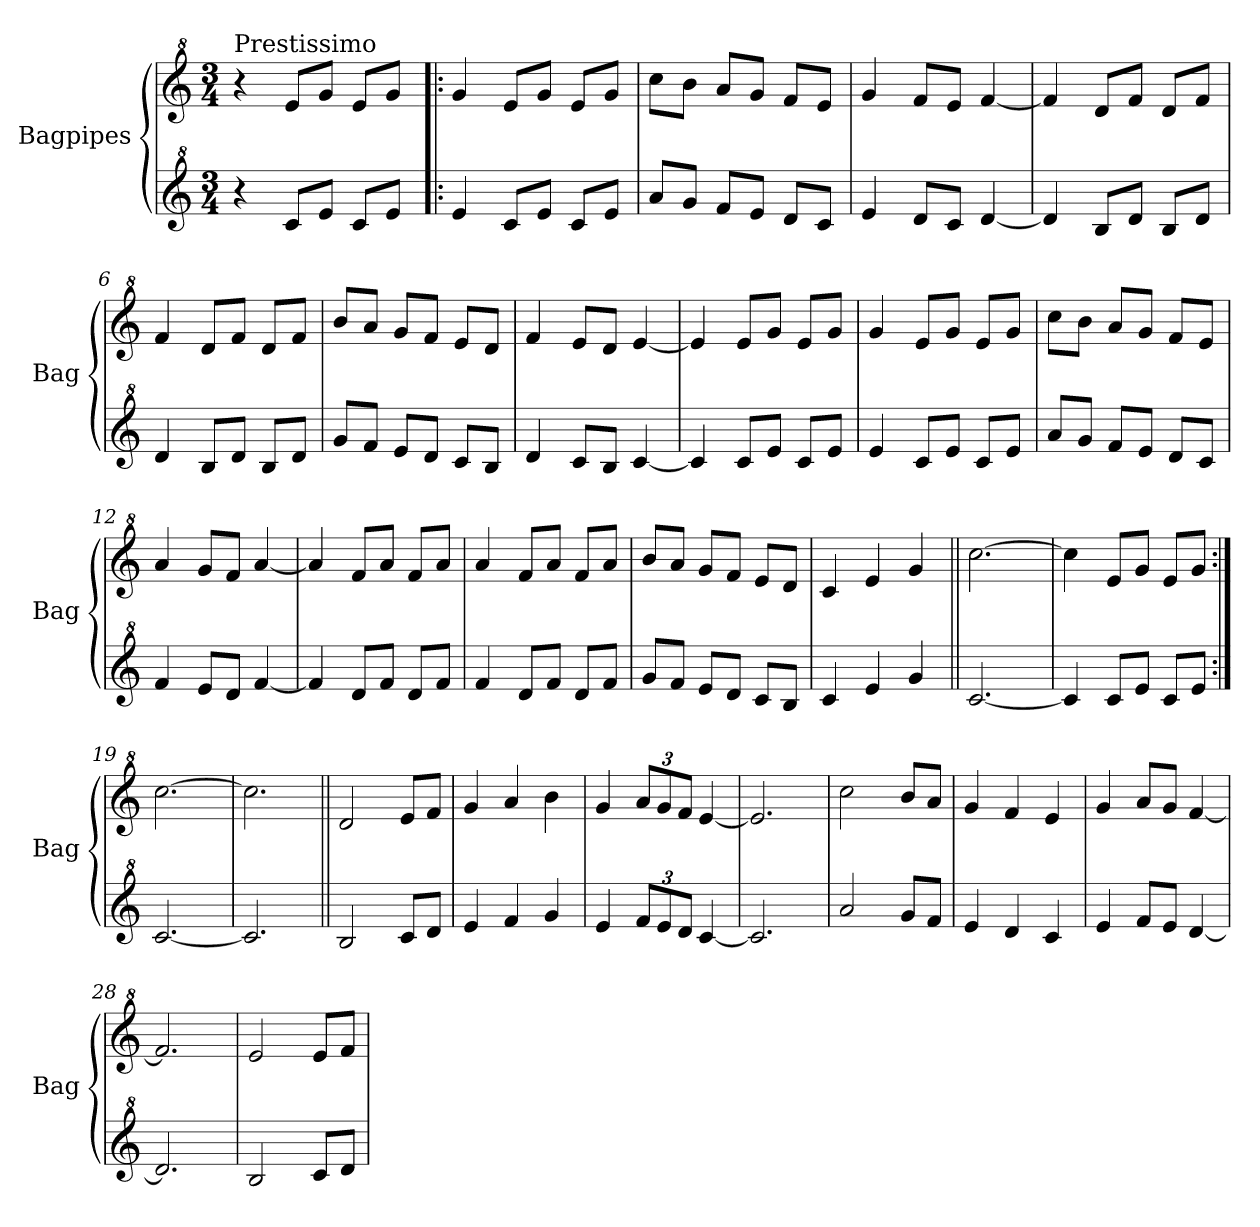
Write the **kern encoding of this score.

**kern	**kern
*part2	*part1
*staff2	*staff1
*I"Bagpipes	*I"Bagpipes
*I'Bag	*I'Bag
*clefG^2	*clefG^2
*k[]	*k[]
*C:	*C:
*M3/4	*M3/4
=1	=1
!	!LO:TX:a:t=Prestissimo
4r	4r
8cc/L	8ee/L
8ee/J	8gg/J
8cc/L	8ee/L
8ee/J	8gg/J
=2!|:	=2!|:
4ee/	4gg/
8cc/L	8ee/L
8ee/J	8gg/J
8cc/L	8ee/L
8ee/J	8gg/J
=3	=3
8aa/L	8ccc\L
8gg/J	8bb\J
8ff/L	8aa/L
8ee/J	8gg/J
8dd/L	8ff/L
8cc/J	8ee/J
=4	=4
4ee/	4gg/
8dd/L	8ff/L
8cc/J	8ee/J
[4dd/	[4ff/
=5	=5
4dd/]	4ff/]
8b/L	8dd/L
8dd/J	8ff/J
8b/L	8dd/L
8dd/J	8ff/J
=6	=6
4dd/	4ff/
8b/L	8dd/L
8dd/J	8ff/J
8b/L	8dd/L
8dd/J	8ff/J
=7	=7
8gg/L	8bb/L
8ff/J	8aa/J
8ee/L	8gg/L
8dd/J	8ff/J
8cc/L	8ee/L
8b/J	8dd/J
=8	=8
4dd/	4ff/
8cc/L	8ee/L
8b/J	8dd/J
[4cc/	[4ee/
!!LO:LB:g=z
=9	=9
4cc/]	4ee/]
8cc/L	8ee/L
8ee/J	8gg/J
8cc/L	8ee/L
8ee/J	8gg/J
=10	=10
4ee/	4gg/
8cc/L	8ee/L
8ee/J	8gg/J
8cc/L	8ee/L
8ee/J	8gg/J
=11	=11
8aa/L	8ccc\L
8gg/J	8bb\J
8ff/L	8aa/L
8ee/J	8gg/J
8dd/L	8ff/L
8cc/J	8ee/J
=12	=12
4ff/	4aa/
8ee/L	8gg/L
8dd/J	8ff/J
[4ff/	[4aa/
=13	=13
4ff/]	4aa/]
8dd/L	8ff/L
8ff/J	8aa/J
8dd/L	8ff/L
8ff/J	8aa/J
=14	=14
4ff/	4aa/
8dd/L	8ff/L
8ff/J	8aa/J
8dd/L	8ff/L
8ff/J	8aa/J
=15	=15
8gg/L	8bb/L
8ff/J	8aa/J
8ee/L	8gg/L
8dd/J	8ff/J
8cc/L	8ee/L
8b/J	8dd/J
=16	=16
4cc/	4cc/
4ee/	4ee/
4gg/	4gg/
=17||	=17||
[2.cc/	[2.ccc\
!!LO:LB:g=z
=18	=18
4cc/]	4ccc\]
8cc/L	8ee/L
8ee/J	8gg/J
8cc/L	8ee/L
8ee/J	8gg/J
=19:|!	=19:|!
[2.cc/	[2.ccc\
=20	=20
2.cc/]	(2.ccc\]
=21||	=21||
2b/	2dd/
8cc/L	8ee/L
8dd/J	8ff/J
=22	=22
4ee/	4gg/
4ff/	4aa/
4gg/	4bb\
=23	=23
4ee/	4gg/
*Xbrackettup	*Xbrackettup
12ff/L	12aa/L
12ee/	12gg/
12dd/J	12ff/J
[4cc/	[4ee/
=24	=24
2.cc/]	2.ee/]
=25	=25
2aa/	2ccc\
8gg/L	8bb/L
8ff/J	8aa/J
=26	=26
4ee/	4gg/
4dd/	4ff/
4cc/	4ee/
=27	=27
4ee/	4gg/
8ff/L	8aa/L
8ee/J	8gg/J
[4dd/	[4ff/
=28	=28
2.dd/]	2.ff/]
=29	=29
2b/	2ee/
8cc/L	8ee/L
8dd/J	8ff/J
=	=
*-	*-
